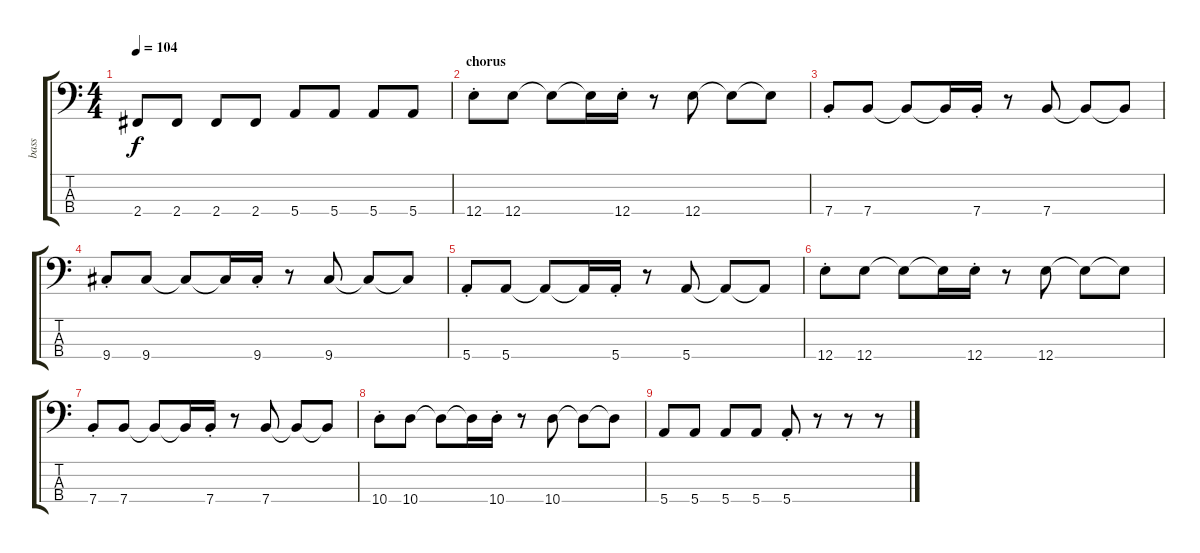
\track ("bass" "bass") {instrument electricbassfinger}
\staff {score tabs}
\tuning (G2 D2 A1 E1) {hide}
\ts (4 4)
\tempo 104
\clef f4
\ks c
2.4.8{dy f} 2.4.8 2.4.8 2.4.8 5.4.8 5.4.8 5.4.8 5.4.8 |
\section ("" "chorus")
12.4{st}.8 12.4.8 12.4{t}.8 12.4{t}.16 12.4{st}.16 r.8 12.4.8 12.4{t}.8 12.4{t}.8 |
7.4{st}.8 7.4.8 7.4{t}.8 7.4{t}.16 7.4{st}.16 r.8 7.4.8 7.4{t}.8 7.4{t}.8 |
9.4{st}.8 9.4.8 9.4{t}.8 9.4{t}.16 9.4{st}.16 r.8 9.4.8 9.4{t}.8 9.4{t}.8 |
5.4{st}.8 5.4.8 5.4{t}.8 5.4{t}.16 5.4{st}.16 r.8 5.4.8 5.4{t}.8 5.4{t}.8 |
12.4{st}.8 12.4.8 12.4{t}.8 12.4{t}.16 12.4{st}.16 r.8 12.4.8 12.4{t}.8 12.4{t}.8 |
7.4{st}.8 7.4.8 7.4{t}.8 7.4{t}.16 7.4{st}.16 r.8 7.4.8 7.4{t}.8 7.4{t}.8 |
10.4{st}.8 10.4.8 10.4{t}.8 10.4{t}.16 10.4{st}.16 r.8 10.4.8 10.4{t}.8 10.4{t}.8 |
5.4.8 5.4.8 5.4.8 5.4.8 5.4{st}.8 r.8 r.8 r.8
